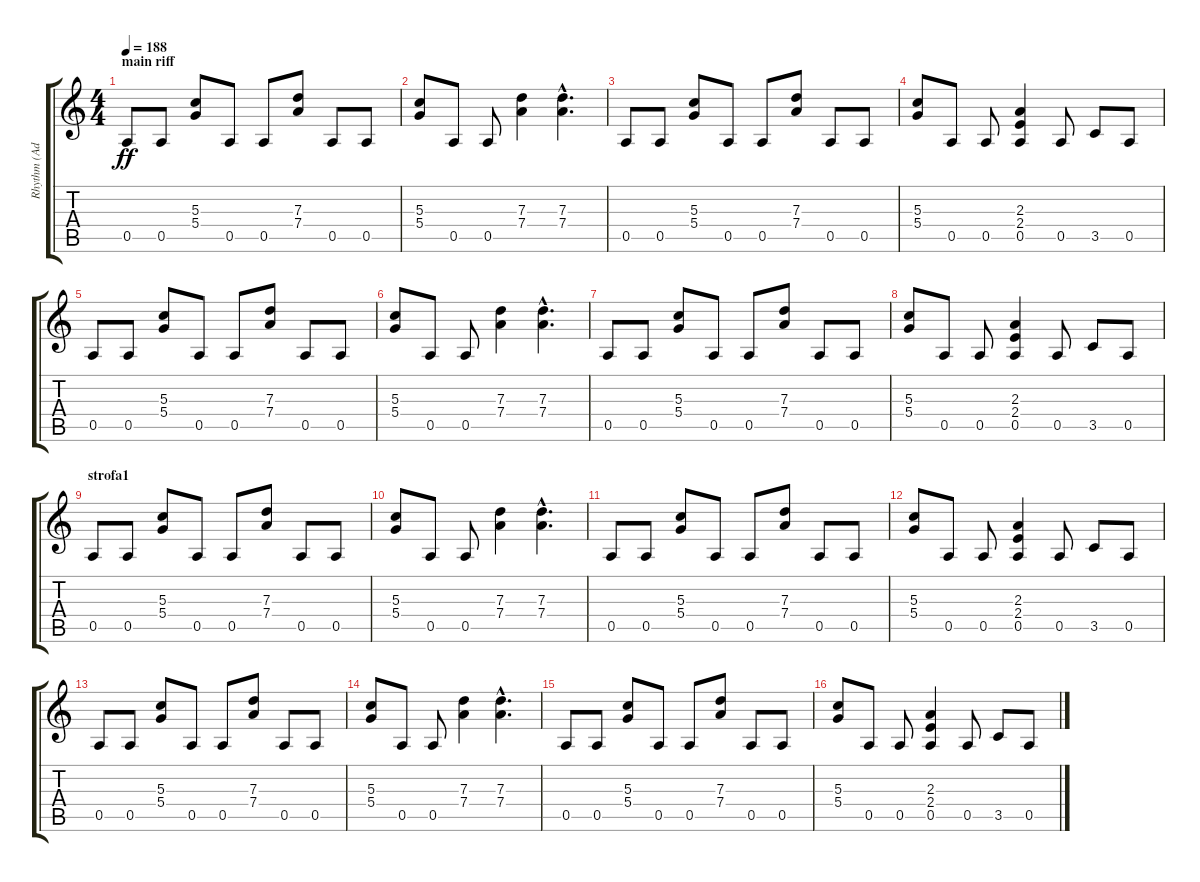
\track ("Rhythm (Adrian)" "Rhythm (Ad") {instrument distortionguitar}
\staff {score tabs}
\tuning (E4 B3 G3 D3 A2 E2) {hide}
\ts (4 4)
\section ("" "main riff")
\tempo 188
\clef g2
\ks c
0.5.8{dy ff} 0.5.8 (5.3 5.4).8 0.5.8 0.5.8 (7.3 7.4).8 0.5.8 0.5.8 |
(5.3 5.4).8 0.5.8 0.5.8 (7.3 7.4).4 (7.3{hac} 7.4{hac}).4{d} |
0.5.8 0.5.8 (5.3 5.4).8 0.5.8 0.5.8 (7.3 7.4).8 0.5.8 0.5.8 |
(5.3 5.4).8 0.5.8 0.5.8 (2.3 2.4 0.5).4 0.5.8 3.5.8 0.5.8 |
0.5.8 0.5.8 (5.3 5.4).8 0.5.8 0.5.8 (7.3 7.4).8 0.5.8 0.5.8 |
(5.3 5.4).8 0.5.8 0.5.8 (7.3 7.4).4 (7.3{hac} 7.4{hac}).4{d} |
0.5.8 0.5.8 (5.3 5.4).8 0.5.8 0.5.8 (7.3 7.4).8 0.5.8 0.5.8 |
(5.3 5.4).8 0.5.8 0.5.8 (2.3 2.4 0.5).4 0.5.8 3.5.8 0.5.8 |
\section ("" "strofa1")
0.5.8 0.5.8 (5.3 5.4).8 0.5.8 0.5.8 (7.3 7.4).8 0.5.8 0.5.8 |
(5.3 5.4).8 0.5.8 0.5.8 (7.3 7.4).4 (7.3{hac} 7.4{hac}).4{d} |
0.5.8 0.5.8 (5.3 5.4).8 0.5.8 0.5.8 (7.3 7.4).8 0.5.8 0.5.8 |
(5.3 5.4).8 0.5.8 0.5.8 (2.3 2.4 0.5).4 0.5.8 3.5.8 0.5.8 |
0.5.8 0.5.8 (5.3 5.4).8 0.5.8 0.5.8 (7.3 7.4).8 0.5.8 0.5.8 |
(5.3 5.4).8 0.5.8 0.5.8 (7.3 7.4).4 (7.3{hac} 7.4{hac}).4{d} |
0.5.8 0.5.8 (5.3 5.4).8 0.5.8 0.5.8 (7.3 7.4).8 0.5.8 0.5.8 |
(5.3 5.4).8 0.5.8 0.5.8 (2.3 2.4 0.5).4 0.5.8 3.5.8 0.5.8
